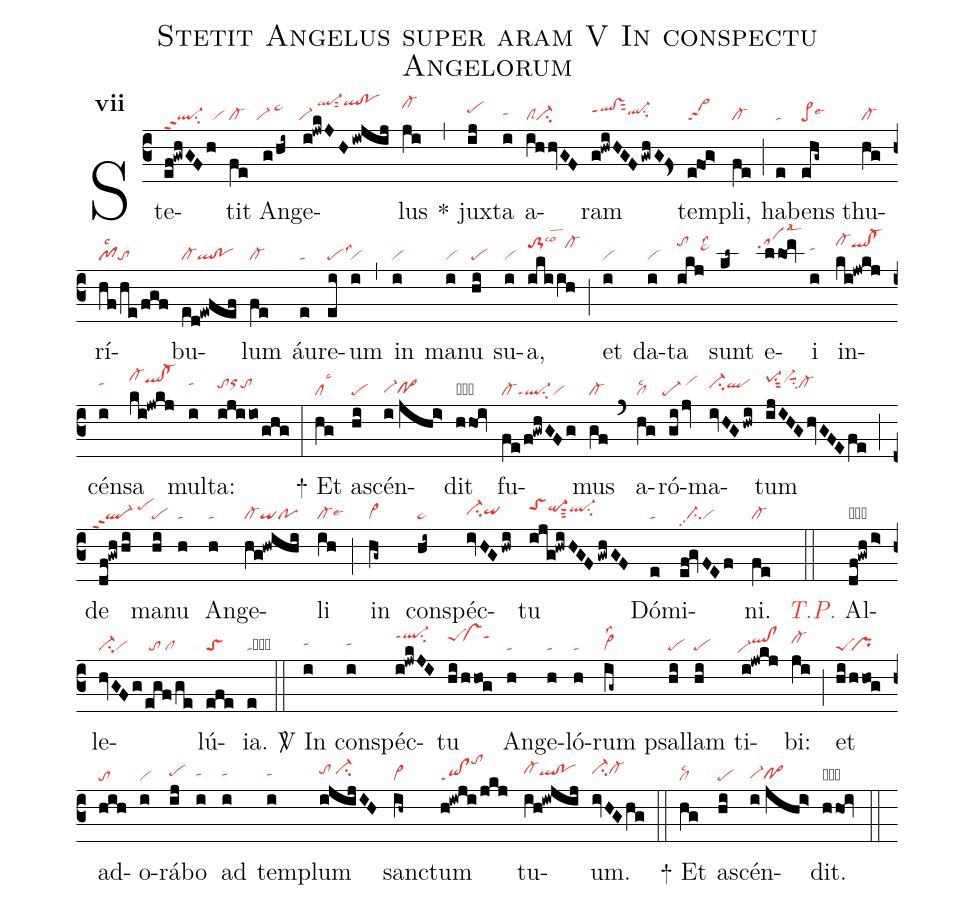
name:Stetit Angelus super aram V In conspectu Angelorum;
office-part:re;
mode:7;
nabc-lines:1;
%%
initial-style: 1;
name: Stetit Angelus juxta aram... alleluia;
mode: 7;
office-part: Responsorium;
annotation: Resp.;
annotation: vii;
nabc-lines: 1;
%%
(c3) Ste(ef!gwhGFh|ql-ppt2su2vi)tit(fe|cl-) An(g/hi~|``vi-/pe~hj)ge(i!jwkJHiwjij|`vi-/ql-hlsut2qlhl!pohl)lus(ji|cl-hk) <sp>*</sp>(,) jux(ij|pehi)ta(i|tahh) a(ihhvGF|clSci-)ram(g!hwiHGF/gwhG!Fs>|qlhi!vshippt1sut2ql-hhsu1sux1) tem(e@fog>|sa>2)pli,(fe|cl-) (;) ha(e|ta)bens(ehg~|pe>lse6) thu(hg|cl-)rí(hf/he/fgf|pf1lsc2to)bu(ed!ewfef|cl-ql!po)lum(fe|cl-) áu(e|ta)re(ei|pelss3)um(i|vi) (,) in(i|vi) ma(i|vi)nu(hi|pe) su(i|vi)a,(ikiih|to-1hkcl-hklsco1) (;)et(i|vi) da(i|vi)ta(ikj|tohl) sunt(kl~|``````pe~hjlss2) e(llom|``sahklsal3)i(i|tahj) in(ki!jwkj|cl-hlqlhk!cl-hk)cén(i|tahj)sa(ki!jwkj|cl-hlqlhk!cl-hk) mul(i|tahj)ta:(ijiio/ghg|tohiorhjtohi) (:)

<sp>+</sp> Et(hg|cllsc3) a(hi|pe)scén(i//jhi>|vi-hgpo>hg)dit(hhoi|saM6) fu(fe/f!gwhGFg|cl-ql-ppt1su2vi)mus(gf|cl-) (`) a(hg|cllsc2)ró(gi/jv|``pe-/vihj)ma(ivHG/hwi|ci-hiqlhi)tum(ijIHGhvGFEfe|pe-1hksu1sut2vi-hksuu1su2cl-hi) (;) de(df!gwh/hi|``ql-ppt2/pehj) ma(hi|pe)nu(h|ta) An(h|ta)ge(hg!hwihi|cl-qipo)li(ih|cl-lse6) (;) in(hg~|vi>) con(hi~|pe~)spéc(ivHG/hwi|ci-hhqihh)tu(ijg!hwiHGF/gwhGF|toShjqi-hisut3ql-hisu2) Dó(e|ta)mi(ef!gvFEf|//ci-pp2vi)ni.(fe|cl-) (::)
<i><c>T.P.</c></i> Al(df!gwh/i>|ob```qlppt2vi>hh)le(hvGFg|ci-vi|egf/ge|/to/cl)lú(efe|toS){ia}.(e|tacb) (::)

<sp>V/</sp> In(i|tahh) con(i|tahh)spéc(i!jwkJI|ql-hkppt1su2)tu(hi/hhog|peShj`vshjsut1) An(h|ta)ge(h|ta)ló(h|ta)rum(ig~|vi>lss2) psal(hi|pe)lam(hi|pe) ti(i!jwkj|`vi-heqlhi!clhi)bi:(ji|cl-hi) (;) et(hi/hhog|peS`pr) ad(hih|to)o(i|vi)rá(ij|pehh)bo(i|tahh) ad(i|tahh) tem(i|tahh)plum(ijijIH|tohi/ci-hi) sanc(ih~|vi>)tum(h!iwji/jkj|qi!clppt1tohm) tu(ih!iwjij|cl-hiqlhh!pohh)um.(ivHGhg|ci-hicl-hi) (::)

<sp>+</sp> Et(hg|cllsc2) a(hi|pe)scén(i//jhi>|vi-hgpo>hg)dit.(hhoi|saM6) (::)
